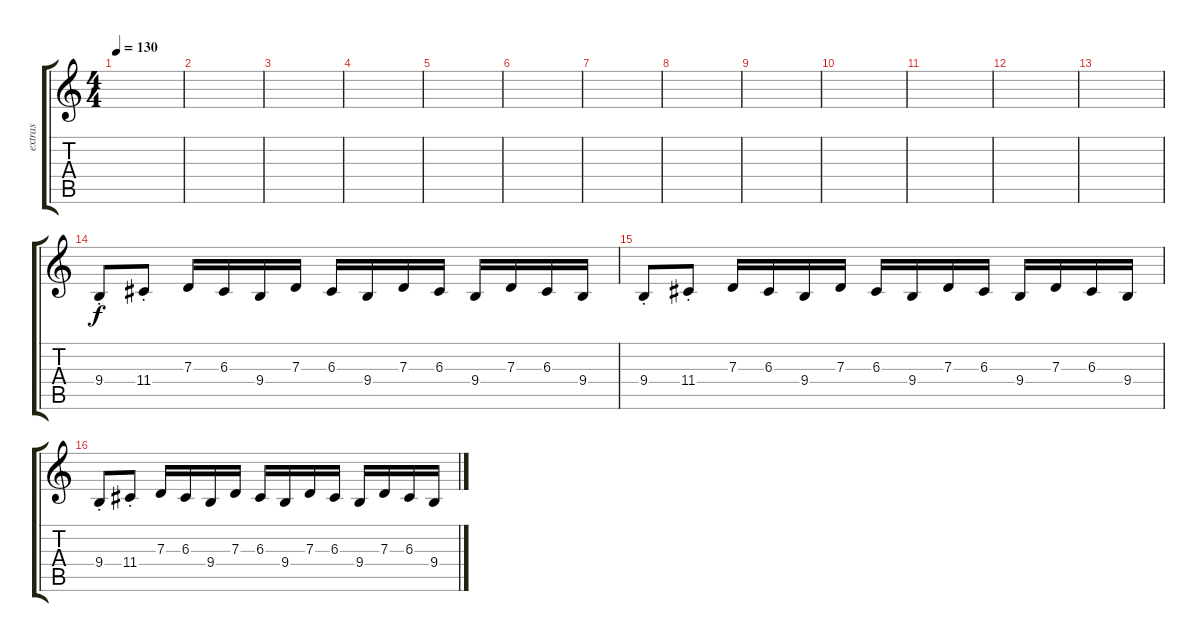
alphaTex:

\track ("extras" "extras") {instrument acousticgrandpiano}
\staff {score tabs}
\tuning (E4 B3 G3 D3 A2 E2) {hide}
\ts (4 4)
\tempo 130
\clef g2
\ks c
|
|
|
|
|
|
|
|
|
|
|
|
|
9.4{st}.8 11.4{st}.8 7.3.16 6.3.16 9.4.16 7.3.16 6.3.16 9.4.16 7.3.16 6.3.16 9.4.16 7.3.16 6.3.16 9.4.16 |
9.4{st}.8 11.4{st}.8 7.3.16 6.3.16 9.4.16 7.3.16 6.3.16 9.4.16 7.3.16 6.3.16 9.4.16 7.3.16 6.3.16 9.4.16 |
9.4{st}.8 11.4{st}.8 7.3.16 6.3.16 9.4.16 7.3.16 6.3.16 9.4.16 7.3.16 6.3.16 9.4.16 7.3.16 6.3.16 9.4.16
